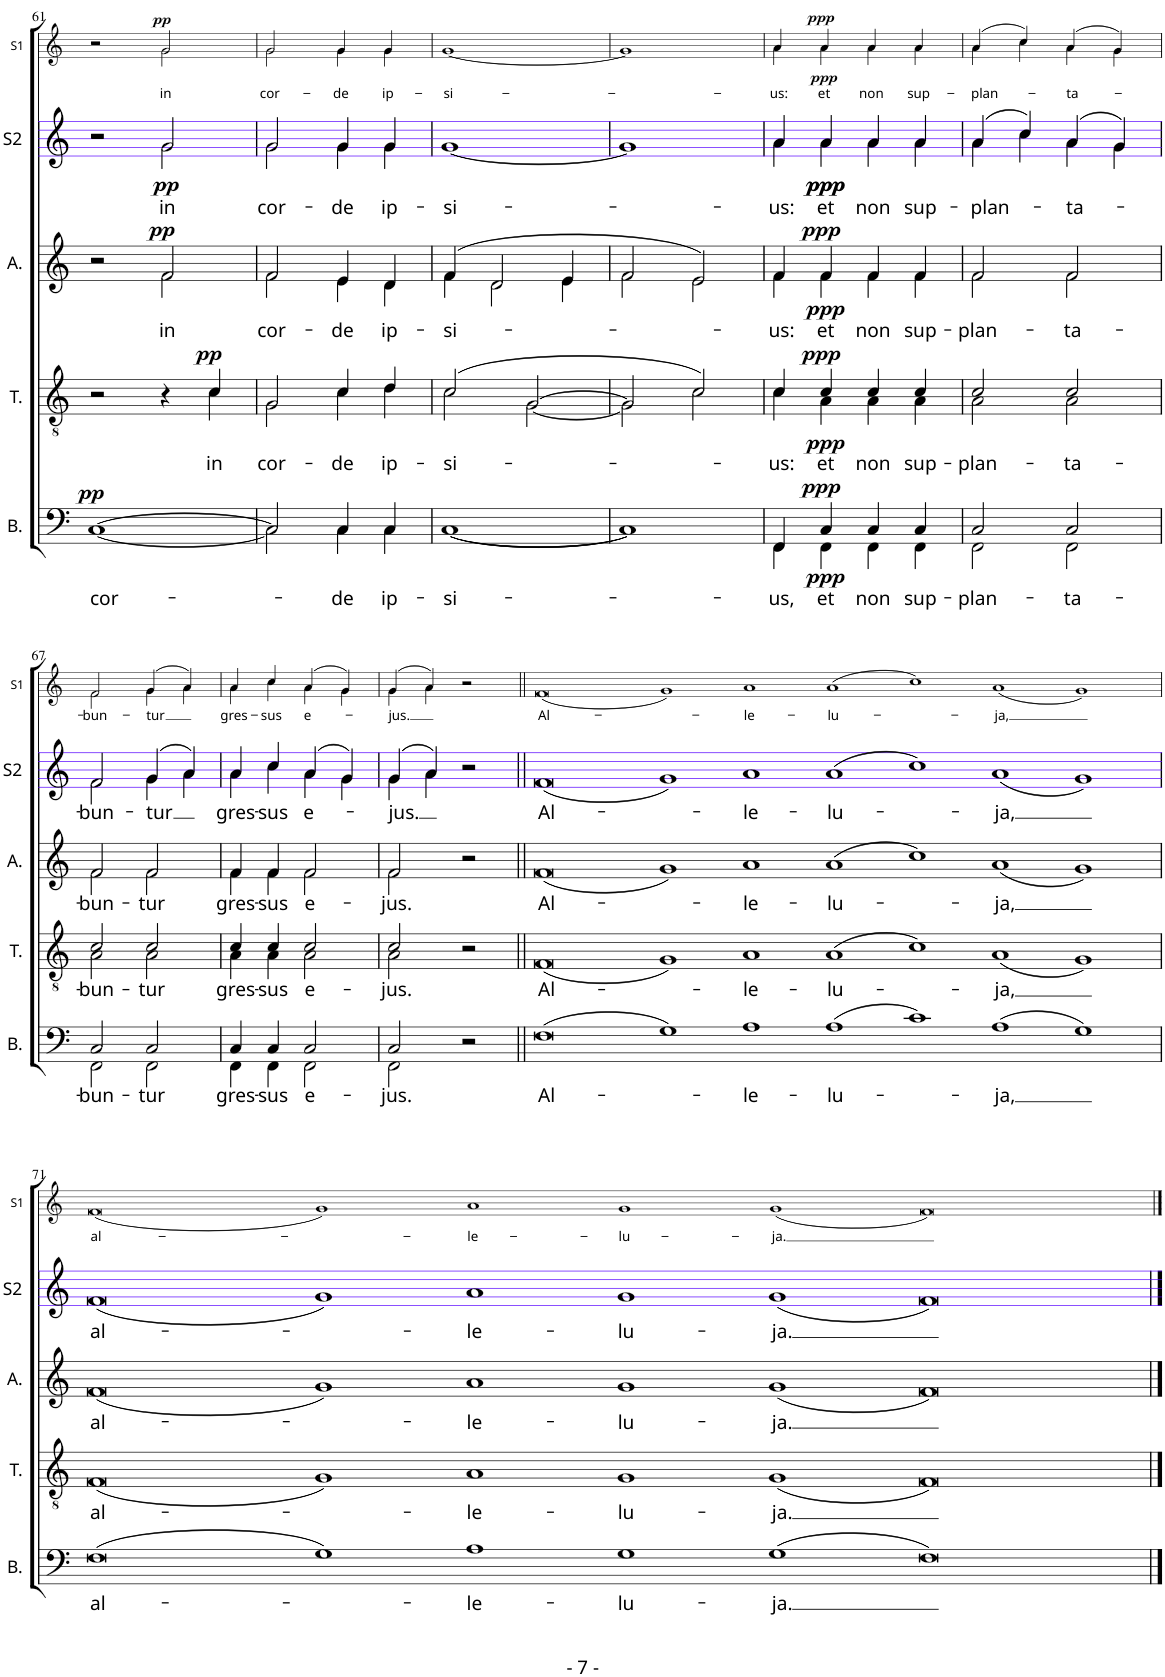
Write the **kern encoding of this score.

**kern	**text	**dynam	**kern	**text	**dynam	**kern	**text	**dynam	**kern	**text	**dynam	**kern	**text	**dynam
*part5	*part5	*part5	*part4	*part4	*part4	*part3	*part3	*part3	*part2	*part2	*part2	*part1	*part1	*part1
*staff5	*staff5	*staff5	*staff4	*staff4	*staff4	*staff3	*staff3	*staff3	*staff2	*staff2	*staff2	*staff1	*staff1	*staff1
*I"Basse	*	*	*I"Ténor	*	*	*I"Alto	*	*	*I"Soprano 2	*	*	*I"Soprano 1	*	*
*I'B.	*	*	*I'T.	*	*	*I'A.	*	*	*I'S2	*	*	*I'S1	*	*
!!LO:PB:g=z
*clefF4	*	*	*clefGv2	*	*	*clefG2	*	*	*clefG2	*	*	*clefG2	*	*
*k[]	*	*	*k[]	*	*	*k[]	*	*	*k[]	*	*	*k[]	*	*
*M2/2	*	*	*M2/2	*	*	*M2/2	*	*	*M2/2	*	*	*M2/2	*	*
*met(c|)	*	*	*met(c|)	*	*	*met(c|)	*	*	*met(c|)	*	*	*met(c|)	*	*
=61	=61	=61	=61	=61	=61	=61	=61	=61	=61	=61	=61	=61	=61	=61
!	!LO:LY:b	!LO:DY:a	!	!	!	!	!	!	!	!	!	!	!	!
*^	*	*	*^	*	*	*^	*	*	*^	*	*	*^	*	*
[1C	[1C	cor-	pp	2r	2ryy	.	.	2r	2ryy	.	.	2r	2ryy	.	.	2r	2ryy	.	.
!	!	!	!	!	!	!	!	!	!	!LO:LY:b	!LO:DY:a	!	!	!LO:LY:b	!LO:DY:b	!	!	!LO:LY:b	!LO:DY:a
.	.	.	.	4r	4ryy	.	.	2f/	2f\	in	pp	2g/	2g\	in	pp	2g/	2g\	in	pp
!	!	!	!	!	!	!LO:LY:b	!LO:DY:a	!	!	!	!	!	!	!	!	!	!	!	!
.	.	.	.	4c/	4c\	in	pp	.	.	.	.	.	.	.	.	.	.	.	.
=62	=62	=62	=62	=62	=62	=62	=62	=62	=62	=62	=62	=62	=62	=62	=62	=62	=62	=62	=62
!	!	!	!	!	!	!LO:LY:b	!	!	!	!LO:LY:b	!	!	!	!LO:LY:b	!	!	!	!LO:LY:b	!
2C/]	2C\]	.	.	2G/	2G\	cor-	.	2f/	2f\	cor-	.	2g/	2g\	cor-	.	2g/	2g\	cor-	.
!	!	!LO:LY:b	!	!	!	!LO:LY:b	!	!	!	!LO:LY:b	!	!	!	!LO:LY:b	!	!	!	!LO:LY:b	!
4C/	4C\	-de	.	4c/	4c\	-de	.	4e/	4e\	-de	.	4g/	4g\	-de	.	4g/	4g\	-de	.
!	!	!LO:LY:b	!	!	!	!LO:LY:b	!	!	!	!LO:LY:b	!	!	!	!LO:LY:b	!	!	!	!LO:LY:b	!
4C/	4C\	ip-	.	4d/	4d\	ip-	.	4d/	4d\	ip-	.	4g/	4g\	ip-	.	4g/	4g\	ip-	.
=63	=63	=63	=63	=63	=63	=63	=63	=63	=63	=63	=63	=63	=63	=63	=63	=63	=63	=63	=63
!	!	!LO:LY:b	!	!	!	!LO:LY:b	!	!	!	!LO:LY:b	!	!	!	!LO:LY:b	!	!	!	!LO:LY:b	!
[1C	[1C	-si-	.	(2c/	2c\	-si-	.	(4f/	4f\	-si-	.	[1g	[1g	-si-	.	[1g	[1g	-si-	.
.	.	.	.	.	.	.	.	2d/	2d\	.	.	.	.	.	.	.	.	.	.
.	.	.	.	[2G/	[2G\	.	.	.	.	.	.	.	.	.	.	.	.	.	.
.	.	.	.	.	.	.	.	4e/	4e\	.	.	.	.	.	.	.	.	.	.
=64	=64	=64	=64	=64	=64	=64	=64	=64	=64	=64	=64	=64	=64	=64	=64	=64	=64	=64	=64
1C]	1C]	.	.	2G/]	2G\]	.	.	2f/	2f\	.	.	1g]	1g]	.	.	1g]	1g]	.	.
.	.	.	.	2c/)	2c\	.	.	2e/)	2e\	.	.	.	.	.	.	.	.	.	.
=65	=65	=65	=65	=65	=65	=65	=65	=65	=65	=65	=65	=65	=65	=65	=65	=65	=65	=65	=65
!	!	!LO:LY:b	!	!	!	!LO:LY:b	!	!	!	!LO:LY:b	!	!	!	!LO:LY:b	!	!	!	!LO:LY:b	!
4FF/	4FF\	-us,	.	4c/	4c\	-us:	.	4f/	4f\	-us:	.	4a/	4a\	-us:	.	4a/	4a\	-us:	.
!	!	!LO:LY:b	!LO:DY:a	!	!	!LO:LY:b	!	!	!	!LO:LY:b	!	!	!	!LO:LY:b	!	!	!	!LO:LY:b	!
!	!	!	!LO:DY:n=1:b	!	!	!	!LO:DY:a	!	!	!	!	!	!	!	!	!	!	!	!
!	!	!	!	!	!	!	!LO:DY:n=1:b	!	!	!	!LO:DY:a	!	!	!	!	!	!	!	!
!	!	!	!	!	!	!	!	!	!	!	!LO:DY:n=1:b	!	!	!	!LO:DY:b	!	!	!	!
!	!	!	!	!	!	!	!	!	!	!	!	!	!	!	!LO:DY:n=1:b	!	!	!	!LO:DY:a
!	!	!	!	!	!	!	!	!	!	!	!	!	!	!	!	!	!	!	!LO:DY:n=1:b
4C/	4FF\	et	ppp ppp	4c/	4A\	et	ppp ppp	4f/	4f\	et	ppp ppp	4a/	4a\	et	ppp ppp	4a/	4a\	et	ppp ppp
!	!	!LO:LY:b	!	!	!	!LO:LY:b	!	!	!	!LO:LY:b	!	!	!	!LO:LY:b	!	!	!	!LO:LY:b	!
4C/	4FF\	non	.	4c/	4A\	non	.	4f/	4f\	non	.	4a/	4a\	non	.	4a/	4a\	non	.
!	!	!LO:LY:b	!	!	!	!LO:LY:b	!	!	!	!LO:LY:b	!	!	!	!LO:LY:b	!	!	!	!LO:LY:b	!
4C/	4FF\	sup-	.	4c/	4A\	sup-	.	4f/	4f\	sup-	.	4a/	4a\	sup-	.	4a/	4a\	sup-	.
=66	=66	=66	=66	=66	=66	=66	=66	=66	=66	=66	=66	=66	=66	=66	=66	=66	=66	=66	=66
!	!	!LO:LY:b	!	!	!	!LO:LY:b	!	!	!	!LO:LY:b	!	!	!	!LO:LY:b	!	!	!	!LO:LY:b	!
2C/	2FF\	-plan-	.	2c/	2A\	-plan-	.	2f/	2f\	-plan-	.	(4a/	4a\	-plan-	.	(4a/	4a\	-plan-	.
.	.	.	.	.	.	.	.	.	.	.	.	4cc/)	4cc\	.	.	4cc/)	4cc\	.	.
!	!	!LO:LY:b	!	!	!	!LO:LY:b	!	!	!	!LO:LY:b	!	!	!	!LO:LY:b	!	!	!	!LO:LY:b	!
2C/	2FF\	-ta-	.	2c/	2A\	-ta-	.	2f/	2f\	-ta-	.	(4a/	4a\	-ta-	.	(4a/	4a\	-ta-	.
.	.	.	.	.	.	.	.	.	.	.	.	4g/)	4g\	.	.	4g/)	4g\	.	.
!!LO:LB:g=z	!!
=67	=67	=67	=67	=67	=67	=67	=67	=67	=67	=67	=67	=67	=67	=67	=67	=67	=67	=67	=67
!	!	!LO:LY:b	!	!	!	!LO:LY:b	!	!	!	!LO:LY:b	!	!	!	!LO:LY:b	!	!	!	!LO:LY:b	!
2C/	2FF\	-bun-	.	2c/	2A\	-bun-	.	2f/	2f\	-bun-	.	2f/	2f\	-bun-	.	2f/	2f\	-bun-	.
!	!	!LO:LY:b	!	!	!	!LO:LY:b	!	!	!	!LO:LY:b	!	!	!	!LO:LY:b	!	!	!	!LO:LY:b	!
2C/	2FF\	-tur	.	2c/	2A\	-tur	.	2f/	2f\	-tur	.	(4g/	4g\	-tur	.	(4g/	4g\	-tur	.
.	.	.	.	.	.	.	.	.	.	.	.	4a/)	4a\	.	.	4a/)	4a\	.	.
=68	=68	=68	=68	=68	=68	=68	=68	=68	=68	=68	=68	=68	=68	=68	=68	=68	=68	=68	=68
!	!	!LO:LY:b	!	!	!	!LO:LY:b	!	!	!	!LO:LY:b	!	!	!	!LO:LY:b	!	!	!	!LO:LY:b	!
4C/	4FF\	gres-	.	4c/	4A\	gres-	.	4f/	4f\	gres-	.	4a/	4a\	gres-	.	4a/	4a\	gres-	.
!	!	!LO:LY:b	!	!	!	!LO:LY:b	!	!	!	!LO:LY:b	!	!	!	!LO:LY:b	!	!	!	!LO:LY:b	!
4C/	4FF\	-sus	.	4c/	4A\	-sus	.	4f/	4f\	-sus	.	4cc/	4cc\	-sus	.	4cc/	4cc\	-sus	.
!	!	!LO:LY:b	!	!	!	!LO:LY:b	!	!	!	!LO:LY:b	!	!	!	!LO:LY:b	!	!	!	!LO:LY:b	!
2C/	2FF\	e-	.	2c/	2A\	e-	.	2f/	2f\	e-	.	(4a/	4a\	e-	.	(4a/	4a\	e-	.
.	.	.	.	.	.	.	.	.	.	.	.	4g/)	4g\	.	.	4g/)	4g\	.	.
=69	=69	=69	=69	=69	=69	=69	=69	=69	=69	=69	=69	=69	=69	=69	=69	=69	=69	=69	=69
!	!	!LO:LY:b	!	!	!	!LO:LY:b	!	!	!	!LO:LY:b	!	!	!	!LO:LY:b	!	!	!	!LO:LY:b	!
2C/	2FF\	-jus.	.	2c/	2A\	-jus.	.	2f/	2f\	-jus.	.	(4g/	4g\	-jus.	.	(4g/	4g\	-jus.	.
.	.	.	.	.	.	.	.	.	.	.	.	4a/)	4a\	.	.	4a/)	4a\	.	.
2r	2ryy	.	.	2r	2ryy	.	.	2r	2ryy	.	.	2r	2ryy	.	.	2r	2ryy	.	.
=70||	=70||	=70||	=70||	=70||	=70||	=70||	=70||	=70||	=70||	=70||	=70||	=70||	=70||	=70||	=70||	=70||	=70||	=70||	=70||
*M8/1	*	*	*	*M8/1	*	*	*	*M8/1	*	*	*	*M8/1	*	*	*	*M8/1	*	*	*
!	!	!LO:LY:b	!	!	!	!LO:LY:b	!	!	!	!LO:LY:b	!	!	!	!LO:LY:b	!	!	!	!LO:LY:b	!
(0F	0F	Al-	.	(0F	0F	Al-	.	(0f	0f	Al-	.	(0f	0f	Al-	.	(0f	0f	Al-	.
1G)	1G	.	.	1G)	1G	.	.	1g)	1g	.	.	1g)	1g	.	.	1g)	1g	.	.
!	!	!LO:LY:b	!	!	!	!LO:LY:b	!	!	!	!LO:LY:b	!	!	!	!LO:LY:b	!	!	!	!LO:LY:b	!
1A	1A	-le-	.	1A	1A	-le-	.	1a	1a	-le-	.	1a	1a	-le-	.	1a	1a	-le-	.
!	!	!LO:LY:b	!	!	!	!LO:LY:b	!	!	!	!LO:LY:b	!	!	!	!LO:LY:b	!	!	!	!LO:LY:b	!
(1A	1A	-lu-	.	(1A	1A	-lu-	.	(1a	1a	-lu-	.	(1a	1a	-lu-	.	(1a	1a	-lu-	.
1c)	1c	.	.	1c)	1c	.	.	1cc)	1cc	.	.	1cc)	1cc	.	.	1cc)	1cc	.	.
!	!	!LO:LY:b	!	!	!	!LO:LY:b	!	!	!	!LO:LY:b	!	!	!	!LO:LY:b	!	!	!	!LO:LY:b	!
(1A	1A	-ja,	.	(1A	1A	-ja,	.	(1a	1a	-ja,	.	(1a	1a	-ja,	.	(1a	1a	-ja,	.
1G)	1G	.	.	1G)	1G	.	.	1g)	1g	.	.	1g)	1g	.	.	1g)	1g	.	.
!!LO:LB:g=z	!!
=71	=71	=71	=71	=71	=71	=71	=71	=71	=71	=71	=71	=71	=71	=71	=71	=71	=71	=71	=71
!	!	!LO:LY:b	!	!	!	!LO:LY:b	!	!	!	!LO:LY:b	!	!	!	!LO:LY:b	!	!	!	!LO:LY:b	!
(0F	0F	al-	.	(0F	0F	al-	.	(0f	0f	al-	.	(0f	0f	al-	.	(0f	0f	al-	.
1G)	1G	.	.	1G)	1G	.	.	1g)	1g	.	.	1g)	1g	.	.	1g)	1g	.	.
!	!	!LO:LY:b	!	!	!	!LO:LY:b	!	!	!	!LO:LY:b	!	!	!	!LO:LY:b	!	!	!	!LO:LY:b	!
1A	1A	-le-	.	1A	1A	-le-	.	1a	1a	-le-	.	1a	1a	-le-	.	1a	1a	-le-	.
!	!	!LO:LY:b	!	!	!	!LO:LY:b	!	!	!	!LO:LY:b	!	!	!	!LO:LY:b	!	!	!	!LO:LY:b	!
1G	1G	-lu-	.	1G	1G	-lu-	.	1g	1g	-lu-	.	1g	1g	-lu-	.	1g	1g	-lu-	.
!	!	!LO:LY:b	!	!	!	!LO:LY:b	!	!	!	!LO:LY:b	!	!	!	!LO:LY:b	!	!	!	!LO:LY:b	!
(1G	1G	-ja.	.	(1G	1G	-ja.	.	(1g	1g	-ja.	.	(1g	1g	-ja.	.	(1g	1g	-ja.	.
0F)	0F	.	.	0F)	0F	.	.	0f)	0f	.	.	0f)	0f	.	.	0f)	0f	.	.
*v	*v	*	*	*	*	*	*	*v	*v	*	*	*v	*v	*	*	*v	*v	*	*
*	*	*	*v	*v	*	*	*	*	*	*	*	*	*	*	*
==	==	==	==	==	==	==	==	==	==	==	==	==	==	==
*-	*-	*-	*-	*-	*-	*-	*-	*-	*-	*-	*-	*-	*-	*-
